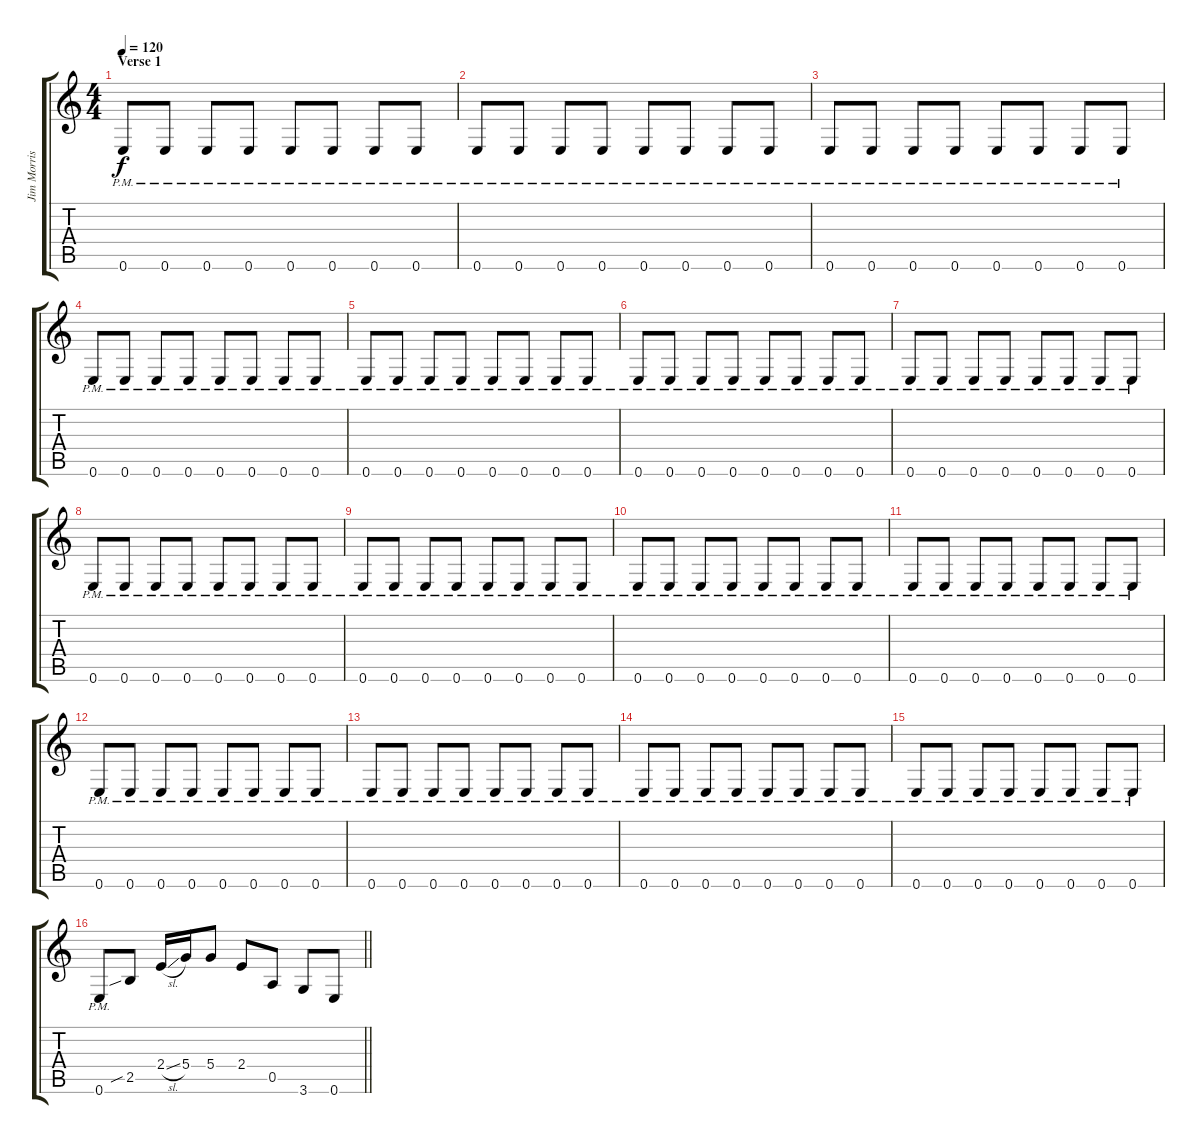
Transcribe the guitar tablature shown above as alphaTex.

\track ("Jim Morris" "Jim Morris") {instrument distortionguitar}
\staff {score tabs}
\tuning (E4 B3 G3 D3 A2 E2) {hide}
\ts (4 4)
\section ("" "Verse 1")
\tempo 120
\clef g2
\ks c
0.6{pm}.8{dy f} 0.6{pm}.8 0.6{pm}.8 0.6{pm}.8 0.6{pm}.8 0.6{pm}.8 0.6{pm}.8 0.6{pm}.8 |
0.6{pm}.8 0.6{pm}.8 0.6{pm}.8 0.6{pm}.8 0.6{pm}.8 0.6{pm}.8 0.6{pm}.8 0.6{pm}.8 |
0.6{pm}.8 0.6{pm}.8 0.6{pm}.8 0.6{pm}.8 0.6{pm}.8 0.6{pm}.8 0.6{pm}.8 0.6{pm}.8 |
0.6{pm}.8 0.6{pm}.8 0.6{pm}.8 0.6{pm}.8 0.6{pm}.8 0.6{pm}.8 0.6{pm}.8 0.6{pm}.8 |
0.6{pm}.8 0.6{pm}.8 0.6{pm}.8 0.6{pm}.8 0.6{pm}.8 0.6{pm}.8 0.6{pm}.8 0.6{pm}.8 |
0.6{pm}.8 0.6{pm}.8 0.6{pm}.8 0.6{pm}.8 0.6{pm}.8 0.6{pm}.8 0.6{pm}.8 0.6{pm}.8 |
0.6{pm}.8 0.6{pm}.8 0.6{pm}.8 0.6{pm}.8 0.6{pm}.8 0.6{pm}.8 0.6{pm}.8 0.6{pm}.8 |
0.6{pm}.8 0.6{pm}.8 0.6{pm}.8 0.6{pm}.8 0.6{pm}.8 0.6{pm}.8 0.6{pm}.8 0.6{pm}.8 |
0.6{pm}.8 0.6{pm}.8 0.6{pm}.8 0.6{pm}.8 0.6{pm}.8 0.6{pm}.8 0.6{pm}.8 0.6{pm}.8 |
0.6{pm}.8 0.6{pm}.8 0.6{pm}.8 0.6{pm}.8 0.6{pm}.8 0.6{pm}.8 0.6{pm}.8 0.6{pm}.8 |
0.6{pm}.8 0.6{pm}.8 0.6{pm}.8 0.6{pm}.8 0.6{pm}.8 0.6{pm}.8 0.6{pm}.8 0.6{pm}.8 |
0.6{pm}.8 0.6{pm}.8 0.6{pm}.8 0.6{pm}.8 0.6{pm}.8 0.6{pm}.8 0.6{pm}.8 0.6{pm}.8 |
0.6{pm}.8 0.6{pm}.8 0.6{pm}.8 0.6{pm}.8 0.6{pm}.8 0.6{pm}.8 0.6{pm}.8 0.6{pm}.8 |
0.6{pm}.8 0.6{pm}.8 0.6{pm}.8 0.6{pm}.8 0.6{pm}.8 0.6{pm}.8 0.6{pm}.8 0.6{pm}.8 |
0.6{pm}.8 0.6{pm}.8 0.6{pm}.8 0.6{pm}.8 0.6{pm}.8 0.6{pm}.8 0.6{pm}.8 0.6{pm}.8 |
\barLineRight lightlight
0.6{pm}.8 2.5{sib}.8 2.4{sl}.16 5.4.16 5.4.8 2.4.8 0.5.8 3.6.8 0.6.8
